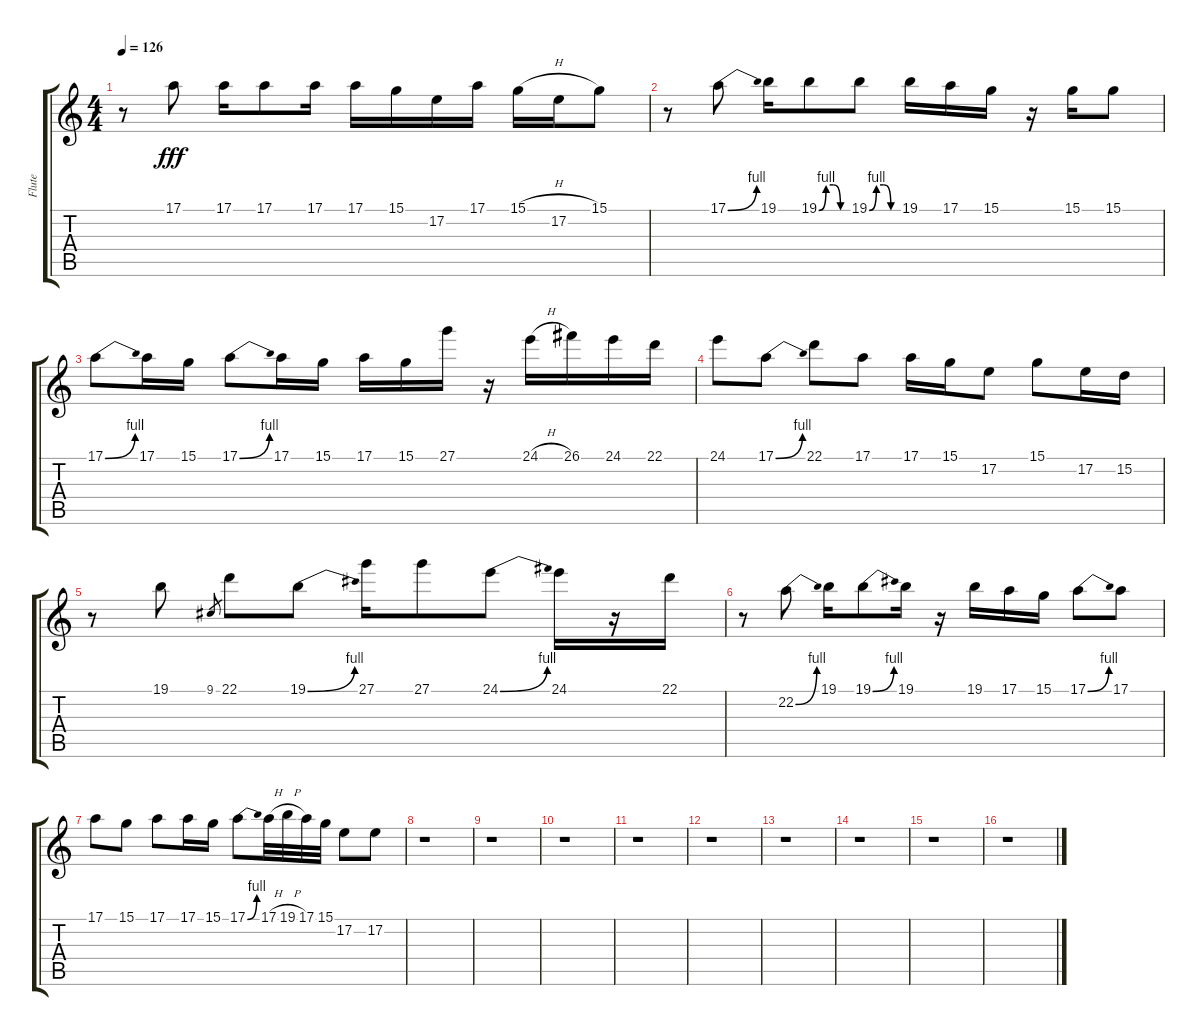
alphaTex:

\track ("Flute" "Flute") {instrument flute}
\staff {score tabs}
\tuning (E4 B3 G3 D3 A2 E2) {hide}
\ts (4 4)
\tempo 126
\clef g2
\ks c
r.8{dy fff} 17.1.8 17.1.16 17.1.8 17.1.16 17.1.16 15.1.16 17.2.16 17.1.16 15.1{h}.16 17.2.16 15.1.8 |
r.8 17.1{be (bend 0 0 60 4)}.8 19.1.16 19.1{be (custom 0 0 15 4 30 4 45 0 60 0)}.8 19.1{be (custom 0 0 15 4 30 4 45 0 60 0)}.8 19.1.16 17.1.16 15.1.16 r.16 15.1.16 15.1.8 |
17.1{be (bend 0 0 60 4)}.8 17.1.16 15.1.16 17.1{be (bend 0 0 60 4)}.8 17.1.16 15.1.16 17.1.16 15.1.16 27.1.16 r.16 24.1{h}.16 26.1.16 24.1.16 22.1.16 |
24.1.8 17.1{be (bend 0 0 60 4)}.8 22.1.8 17.1.8 17.1.16 15.1.16 17.2.8 15.1.8 17.2.16 15.2.16 |
r.8 19.1.8 9.1.8{gr} 22.1.8 19.1{be (bend 0 0 60 4)}.8 27.1.16 27.1.8 24.1{be (bend 0 0 60 4)}.8 24.1.16 r.16 22.1.16 |
r.8 22.2{be (bend 0 0 60 4)}.8 19.1.16 19.1{be (bend 0 0 60 4)}.8 19.1.16 r.16 19.1.16 17.1.16 15.1.16 17.1{be (bend 0 0 60 4)}.8 17.1.8 |
17.1.8 15.1.8 17.1.8 17.1.16 15.1.16 17.1{be (bend 0 0 60 4)}.8 17.1{h}.32 19.1{h}.32 17.1.32 15.1.32 17.2.8 17.2.8 |
r.1 |
r.1 |
r.1 |
r.1 |
r.1 |
r.1 |
r.1 |
r.1 |
r.1
